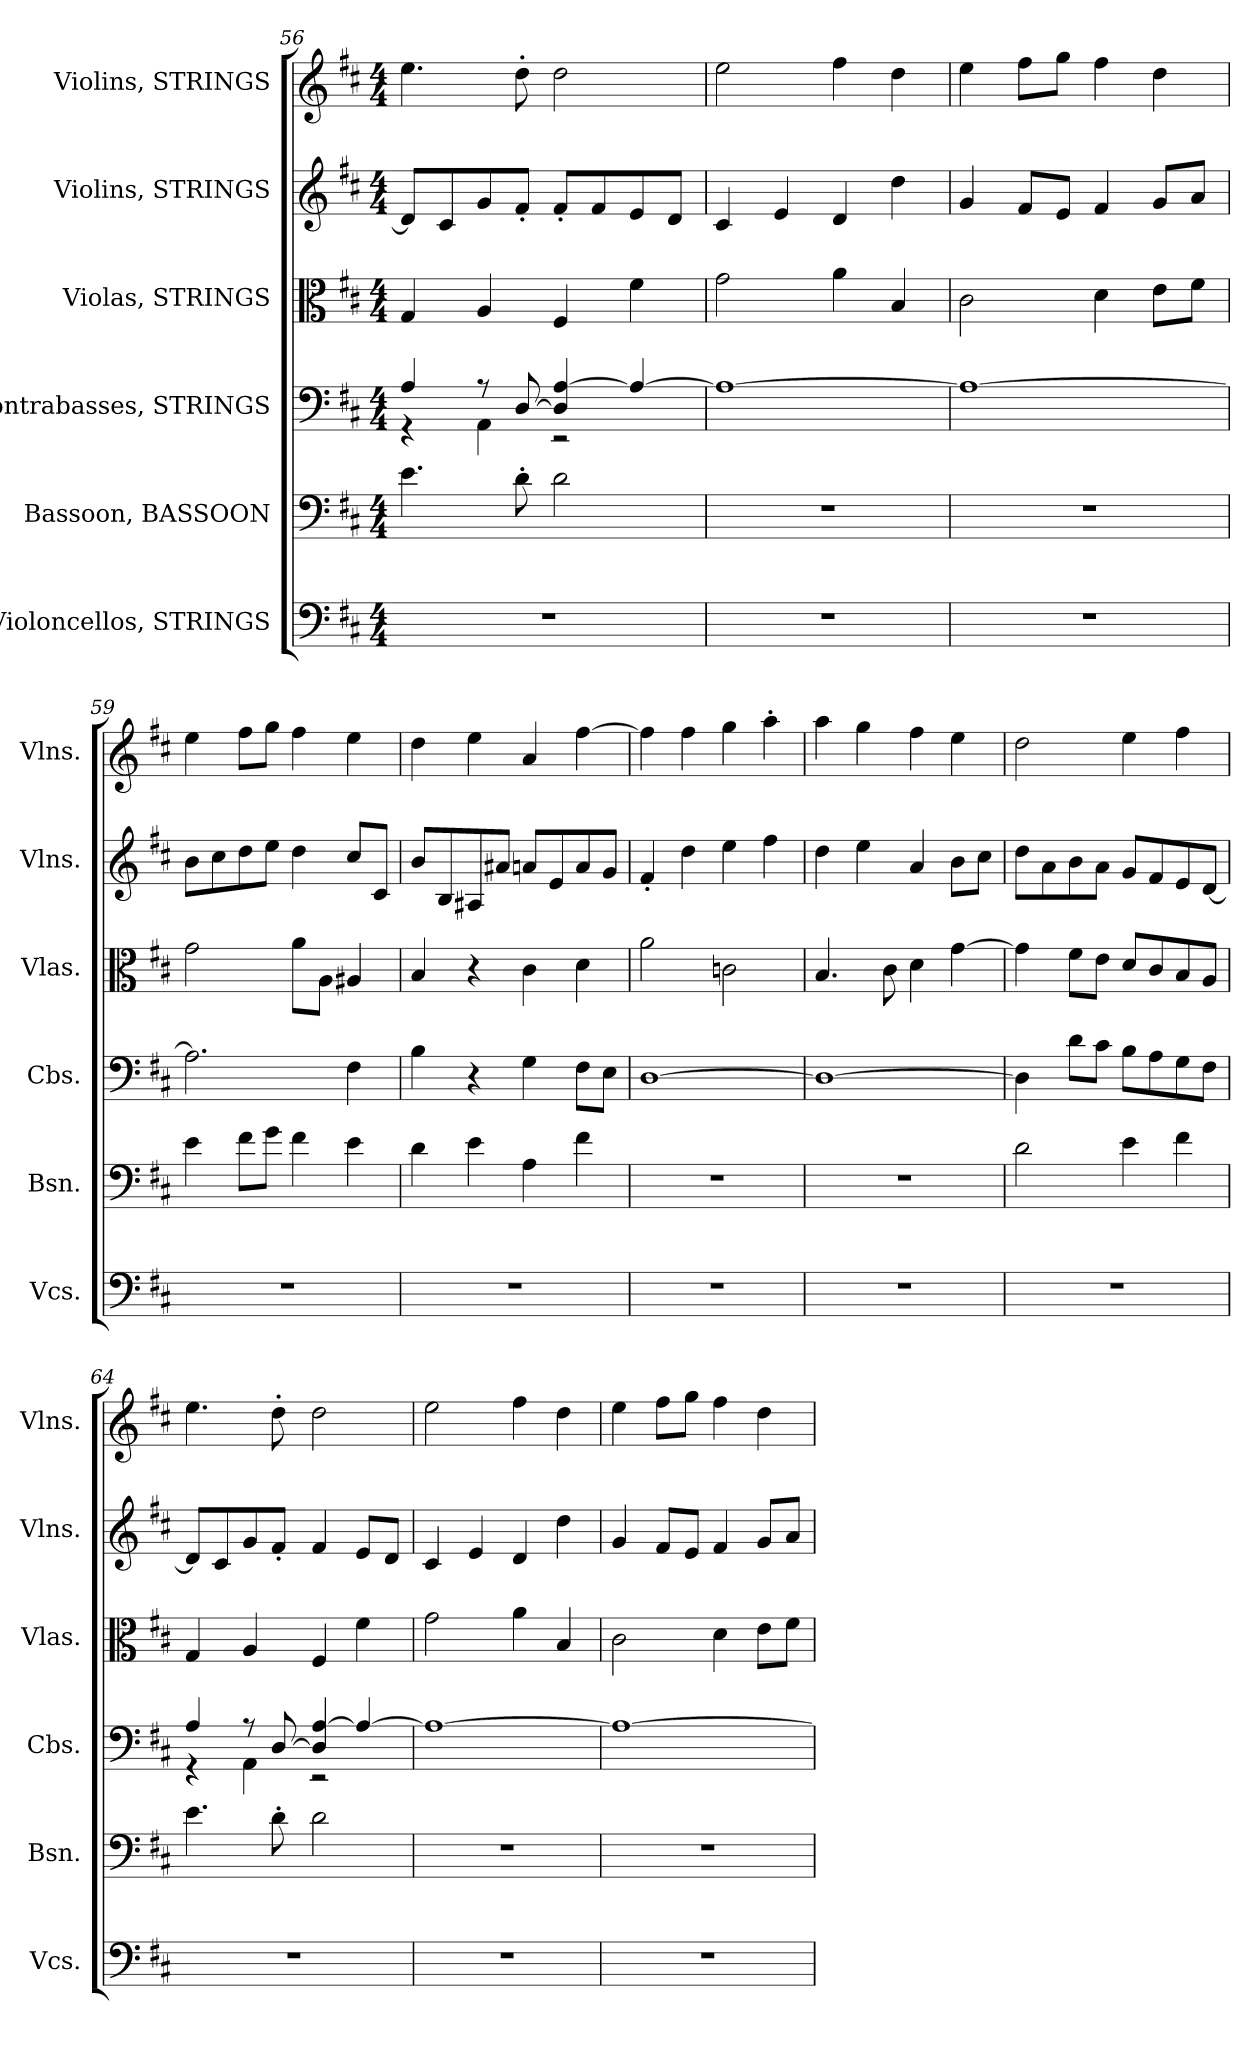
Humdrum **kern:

**kern	**kern	**kern	**kern	**kern	**kern
*part6	*part5	*part4	*part3	*part2	*part1
*staff6	*staff5	*staff4	*staff3	*staff2	*staff1
*I"Violoncellos, STRINGS	*I"Bassoon, BASSOON	*I"Contrabasses, STRINGS	*I"Violas, STRINGS	*I"Violins, STRINGS	*I"Violins, STRINGS
*I'Vcs.	*I'Bsn.	*I'Cbs.	*I'Vlas.	*I'Vlns.	*I'Vlns.
*clefF4	*clefF4	*clefF4	*clefC3	*clefG2	*clefG2
*	*	*ITrd7c12	*	*	*
*k[f#c#]	*k[f#c#]	*k[f#c#]	*k[f#c#]	*k[f#c#]	*k[f#c#]
*M4/4	*M4/4	*M4/4	*M4/4	*M4/4	*M4/4
=56	=56	=56	=56	=56	=56
*	*	*^	*	*	*
1r	4.e\	4AA/	4r	4G/	8d/L]	4.ee\
.	.	.	.	.	8c#/	.
.	.	8r	4AAA\	4A/	8g/	.
.	8d'\	[8DD/	.	.	8f#'/J	8dd'\
.	2d\	4DD/] [4AA/	2r	4F#/	8f#'/L	2dd\
.	.	.	.	.	8f#/	.
.	.	4AA/_	.	4f#\	8e/	.
.	.	.	.	.	8d/J	.
*	*	*v	*v	*	*	*
=57	=57	=57	=57	=57	=57
1r	1r	1AA_	2g\	4c#/	2ee\
.	.	.	.	4e/	.
.	.	.	4a\	4d/	4ff#\
.	.	.	4B/	4dd\	4dd\
=58	=58	=58	=58	=58	=58
1r	1r	1AA_	2c#\	4g/	4ee\
.	.	.	.	8f#/L	8ff#\L
.	.	.	.	8e/J	8gg\J
.	.	.	4d\	4f#/	4ff#\
.	.	.	8e\L	8g/L	4dd\
.	.	.	8f#\J	8a/J	.
!!LO:LB:g=z
=59	=59	=59	=59	=59	=59
1r	4e\	2.AA\]	2g\	8b\L	4ee\
.	.	.	.	8cc#\	.
.	8f#\L	.	.	8dd\	8ff#\L
.	8g\J	.	.	8ee\J	8gg\J
.	4f#\	.	8a\L	4dd\	4ff#\
.	.	.	8A\J	.	.
.	4e\	4FF#\	4A#X/	8cc#/L	4ee\
.	.	.	.	8c#/J	.
=60	=60	=60	=60	=60	=60
1r	4d\	4BB\	4B/	8b/L	4dd\
.	.	.	.	8B/	.
.	4e\	4r	4r	8A#X/	4ee\
.	.	.	.	8a#X/J	.
.	4A\	4GG\	4c#\	8an/L	4a/
.	.	.	.	8e/	.
.	4f#\	8FF#\L	4d\	8a/	[4ff#\
.	.	8EE\J	.	8g/J	.
=61	=61	=61	=61	=61	=61
1r	1r	[1DD	2a\	4f#'/	4ff#\]
.	.	.	.	4dd\	4ff#\
.	.	.	2cn\	4ee\	4gg\
.	.	.	.	4ff#\	4aa'\
=62	=62	=62	=62	=62	=62
1r	1r	1DD_	4.B/	4dd\	4aa\
.	.	.	.	4ee\	4gg\
.	.	.	8c#\	.	.
.	.	.	4d\	4a/	4ff#\
.	.	.	[4g\	8b\L	4ee\
.	.	.	.	8cc#\J	.
=63	=63	=63	=63	=63	=63
1r	2d\	4DD\]	4g\]	8dd\L	2dd\
.	.	.	.	8a\	.
.	.	8D\L	8f#\L	8b\	.
.	.	8C#\J	8e\J	8a\J	.
.	4e\	8BB\L	8d/L	8g/L	4ee\
.	.	8AA\	8c#/	8f#/	.
.	4f#\	8GG\	8B/	8e/	4ff#\
.	.	8FF#\J	8A/J	[8d/J	.
!!LO:PB:g=z
=64	=64	=64	=64	=64	=64
*	*	*^	*	*	*
1r	4.e\	4AA/	4r	4G/	8d/L]	4.ee\
.	.	.	.	.	8c#/	.
.	.	8r	4AAA\	4A/	8g/	.
.	8d'\	[8DD/	.	.	8f#'/J	8dd'\
.	2d\	4DD/] [4AA/	2r	4F#/	4f#/	2dd\
.	.	4AA/_	.	4f#\	8e/L	.
.	.	.	.	.	8d/J	.
*	*	*v	*v	*	*	*
=65	=65	=65	=65	=65	=65
1r	1r	1AA_	2g\	4c#/	2ee\
.	.	.	.	4e/	.
.	.	.	4a\	4d/	4ff#\
.	.	.	4B/	4dd\	4dd\
=66	=66	=66	=66	=66	=66
1r	1r	1AA_	2c#\	4g/	4ee\
.	.	.	.	8f#/L	8ff#\L
.	.	.	.	8e/J	8gg\J
.	.	.	4d\	4f#/	4ff#\
.	.	.	8e\L	8g/L	4dd\
.	.	.	8f#\J	8a/J	.
=	=	=	=	=	=
*-	*-	*-	*-	*-	*-
